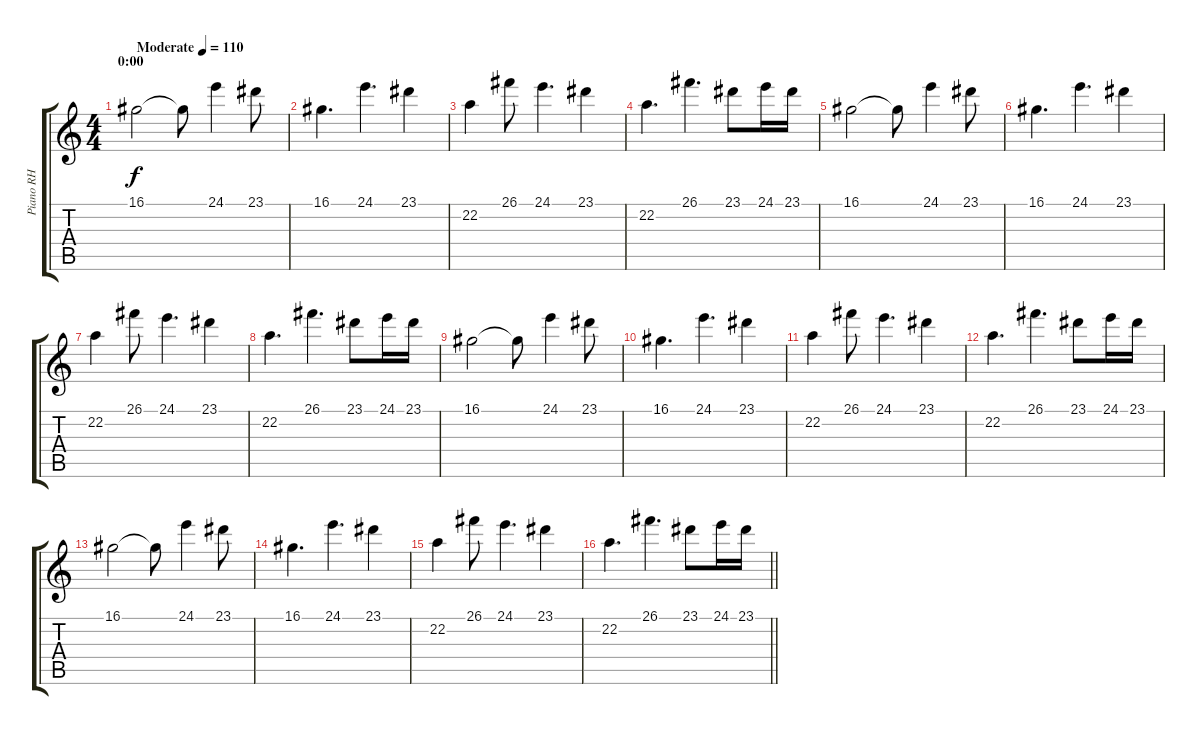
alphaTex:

\track ("Piano RH" "Piano RH") {instrument acousticgrandpiano}
\staff {score tabs}
\tuning (E4 B3 G3 D3 A2 E2) {hide}
\ts (4 4)
\section ("" "0:00")
\tempo (110 "Moderate")
\clef g2
\ks c
16.1.2{dy f instrument acousticgrandpiano} 16.1{t}.8 24.1.4 23.1.8 |
16.1.4{d} 24.1.4{d} 23.1.4 |
22.2.4 26.1.8 24.1.4{d} 23.1.4 |
22.2.4{d} 26.1.4{d} 23.1.8 24.1.16 23.1.16 |
16.1.2 16.1{t}.8 24.1.4 23.1.8 |
16.1.4{d} 24.1.4{d} 23.1.4 |
22.2.4 26.1.8 24.1.4{d} 23.1.4 |
22.2.4{d} 26.1.4{d} 23.1.8 24.1.16 23.1.16 |
16.1.2 16.1{t}.8 24.1.4 23.1.8 |
16.1.4{d} 24.1.4{d} 23.1.4 |
22.2.4 26.1.8 24.1.4{d} 23.1.4 |
22.2.4{d} 26.1.4{d} 23.1.8 24.1.16 23.1.16 |
16.1.2 16.1{t}.8 24.1.4 23.1.8 |
16.1.4{d} 24.1.4{d} 23.1.4 |
22.2.4 26.1.8 24.1.4{d} 23.1.4 |
\barLineRight lightlight
22.2.4{d} 26.1.4{d} 23.1.8 24.1.16 23.1.16
